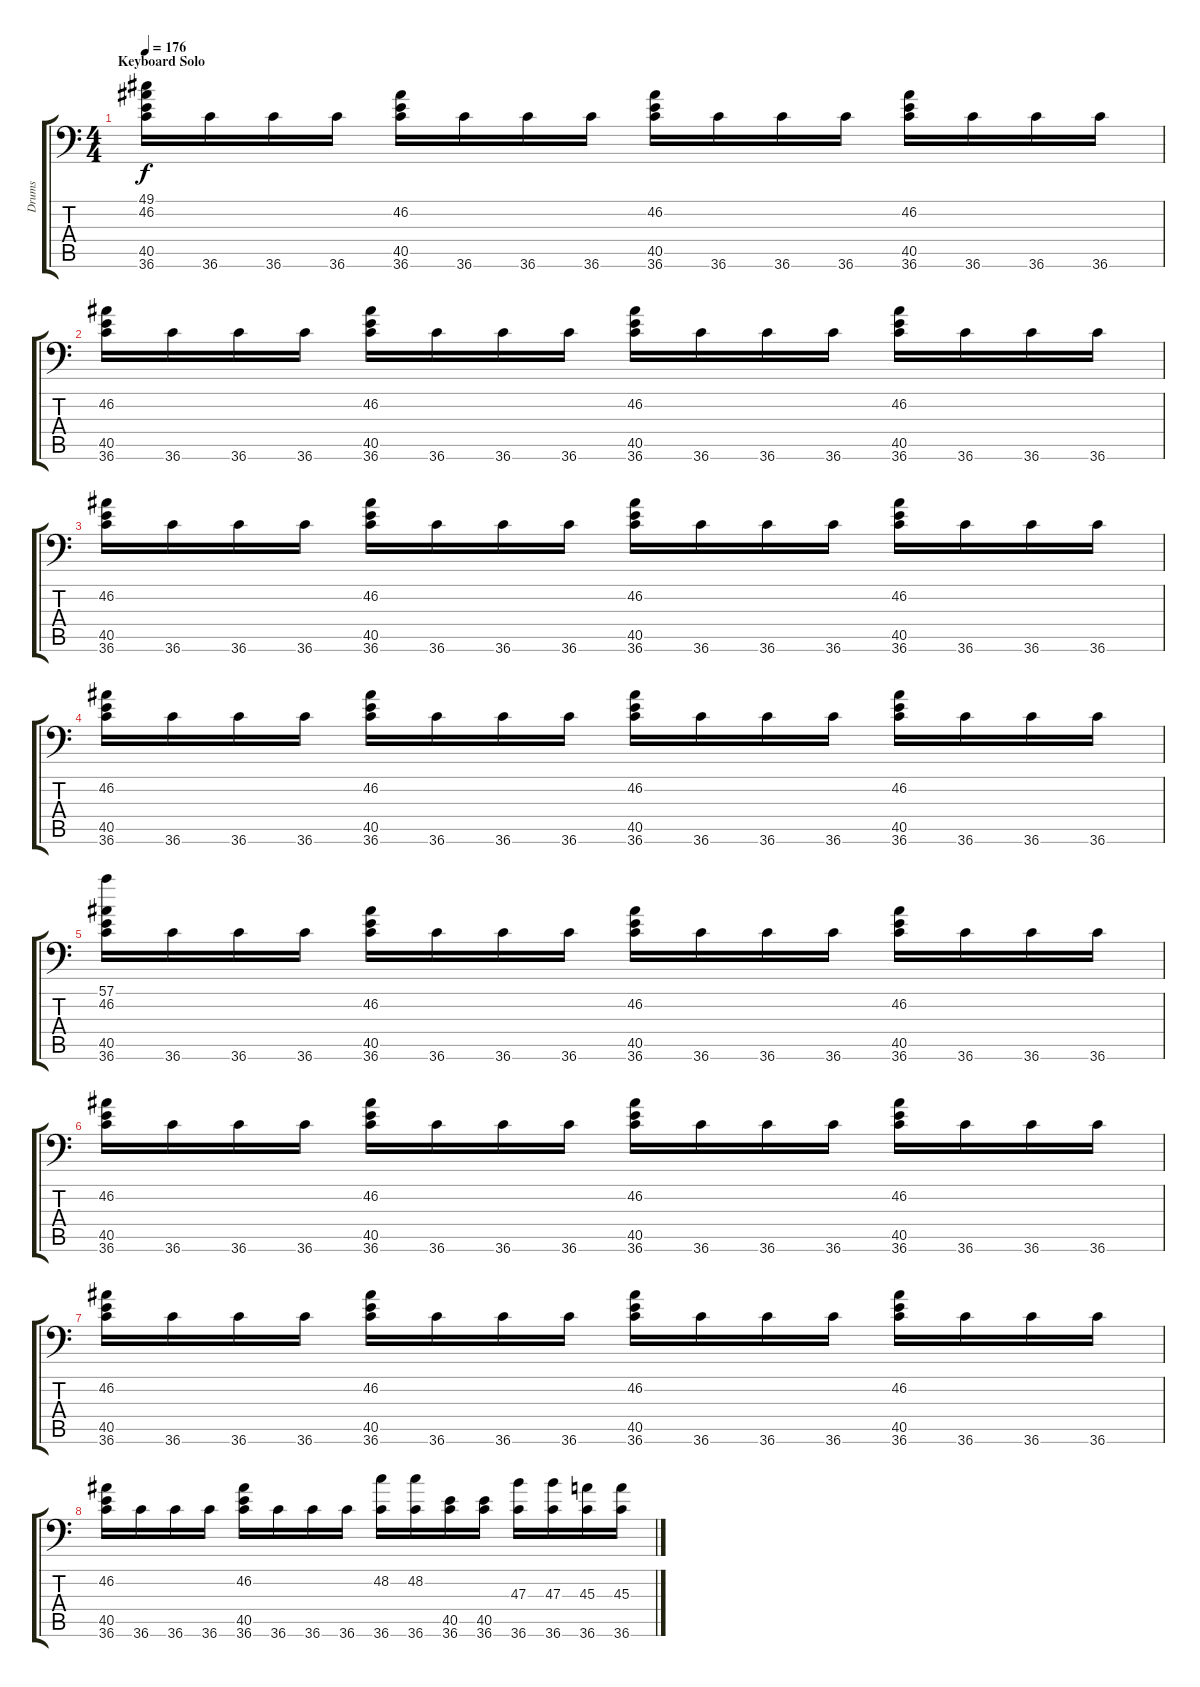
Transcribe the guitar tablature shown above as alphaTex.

\track ("Drums" "Drums") {instrument acousticgrandpiano}
\staff {score tabs}
\tuning (C-1 C-1 C-1 C-1 C-1 C-1) {hide}
\ts (4 4)
\section ("" "Keyboard Solo")
\tempo 176
\clef f4
\ks c
(49.1 46.2 40.5 36.6).16{dy f} 36.6.16 36.6.16 36.6.16 (46.2 40.5 36.6).16 36.6.16 36.6.16 36.6.16 (46.2 40.5 36.6).16 36.6.16 36.6.16 36.6.16 (46.2 40.5 36.6).16 36.6.16 36.6.16 36.6.16 |
(46.2 40.5 36.6).16 36.6.16 36.6.16 36.6.16 (46.2 40.5 36.6).16 36.6.16 36.6.16 36.6.16 (46.2 40.5 36.6).16 36.6.16 36.6.16 36.6.16 (46.2 40.5 36.6).16 36.6.16 36.6.16 36.6.16 |
(46.2 40.5 36.6).16 36.6.16 36.6.16 36.6.16 (46.2 40.5 36.6).16 36.6.16 36.6.16 36.6.16 (46.2 40.5 36.6).16 36.6.16 36.6.16 36.6.16 (46.2 40.5 36.6).16 36.6.16 36.6.16 36.6.16 |
(46.2 40.5 36.6).16 36.6.16 36.6.16 36.6.16 (46.2 40.5 36.6).16 36.6.16 36.6.16 36.6.16 (46.2 40.5 36.6).16 36.6.16 36.6.16 36.6.16 (46.2 40.5 36.6).16 36.6.16 36.6.16 36.6.16 |
(57.1 46.2 40.5 36.6).16 36.6.16 36.6.16 36.6.16 (46.2 40.5 36.6).16 36.6.16 36.6.16 36.6.16 (46.2 40.5 36.6).16 36.6.16 36.6.16 36.6.16 (46.2 40.5 36.6).16 36.6.16 36.6.16 36.6.16 |
(46.2 40.5 36.6).16 36.6.16 36.6.16 36.6.16 (46.2 40.5 36.6).16 36.6.16 36.6.16 36.6.16 (46.2 40.5 36.6).16 36.6.16 36.6.16 36.6.16 (46.2 40.5 36.6).16 36.6.16 36.6.16 36.6.16 |
(46.2 40.5 36.6).16 36.6.16 36.6.16 36.6.16 (46.2 40.5 36.6).16 36.6.16 36.6.16 36.6.16 (46.2 40.5 36.6).16 36.6.16 36.6.16 36.6.16 (46.2 40.5 36.6).16 36.6.16 36.6.16 36.6.16 |
(46.2 40.5 36.6).16 36.6.16 36.6.16 36.6.16 (46.2 40.5 36.6).16 36.6.16 36.6.16 36.6.16 (48.2 36.6).16 (48.2 36.6).16 (40.5 36.6).16 (40.5 36.6).16 (47.3 36.6).16 (47.3 36.6).16 (45.3 36.6).16 (45.3 36.6).16
